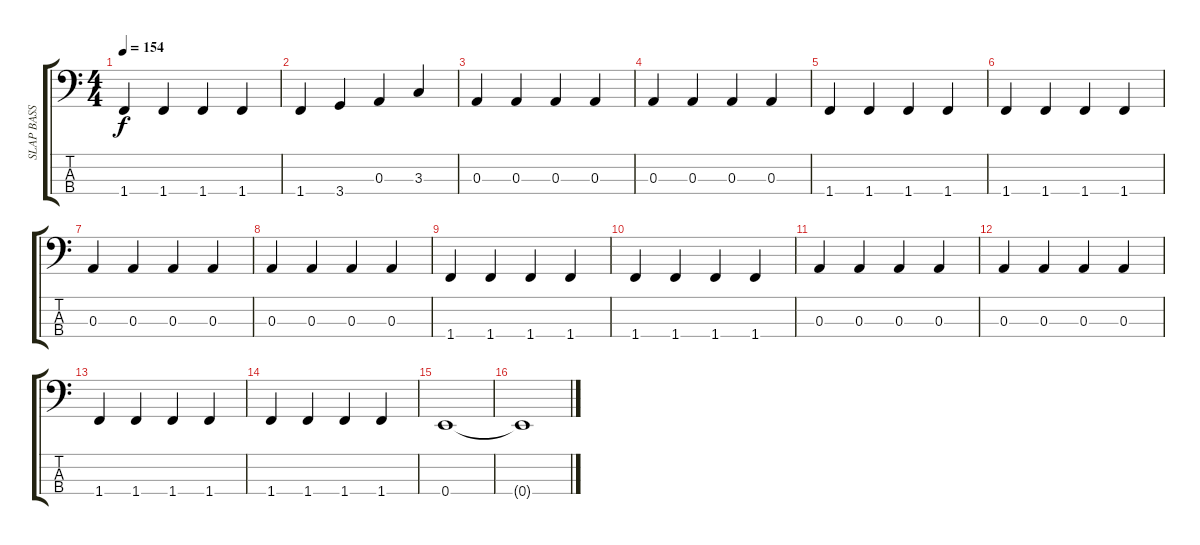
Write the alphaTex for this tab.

\track ("SLAP BASS" "SLAP BASS") {instrument slapbass2}
\staff {score tabs}
\tuning (G2 D2 A1 E1) {hide}
\ts (4 4)
\tempo 154
\clef f4
\ks c
1.4.4{dy f} 1.4.4 1.4.4 1.4.4 |
1.4.4 3.4.4 0.3.4 3.3.4 |
0.3.4 0.3.4 0.3.4 0.3.4 |
0.3.4 0.3.4 0.3.4 0.3.4 |
1.4.4 1.4.4 1.4.4 1.4.4 |
1.4.4 1.4.4 1.4.4 1.4.4 |
0.3.4 0.3.4 0.3.4 0.3.4 |
0.3.4 0.3.4 0.3.4 0.3.4 |
1.4.4 1.4.4 1.4.4 1.4.4 |
1.4.4 1.4.4 1.4.4 1.4.4 |
0.3.4 0.3.4 0.3.4 0.3.4 |
0.3.4 0.3.4 0.3.4 0.3.4 |
1.4.4 1.4.4 1.4.4 1.4.4 |
1.4.4 1.4.4 1.4.4 1.4.4 |
0.4.1 |
0.4{t}.1
